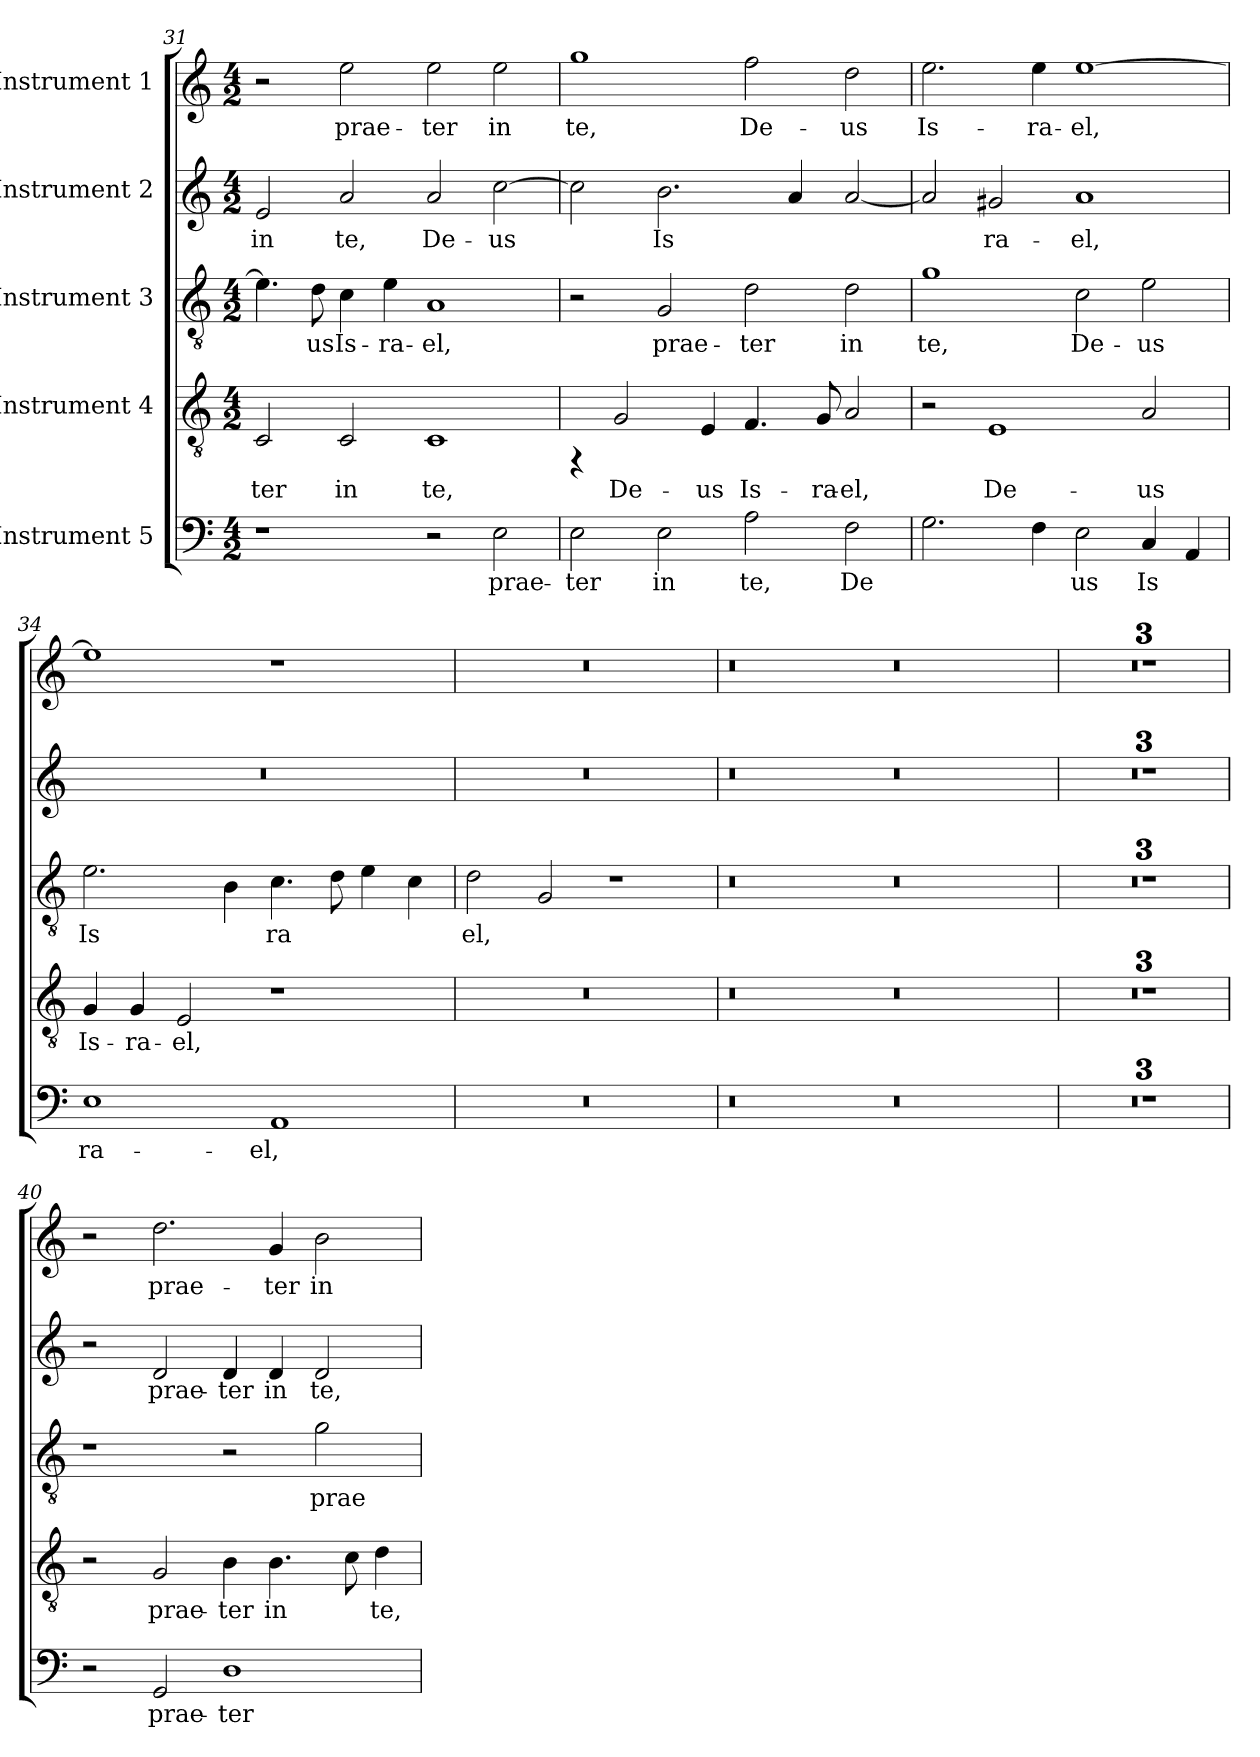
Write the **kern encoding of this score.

**kern	**text	**kern	**text	**kern	**text	**kern	**text	**kern	**text
*part5	*part5	*part4	*part4	*part3	*part3	*part2	*part2	*part1	*part1
*staff5	*staff5	*staff4	*staff4	*staff3	*staff3	*staff2	*staff2	*staff1	*staff1
*I"Instrument 5	*	*I"Instrument 4	*	*I"Instrument 3	*	*I"Instrument 2	*	*I"Instrument 1	*
!!LO:PB:g=z
*clefF4	*	*clefGv2	*	*clefGv2	*	*clefG2	*	*clefG2	*
*k[]	*	*k[]	*	*k[]	*	*k[]	*	*k[]	*
*C:	*	*C:	*	*C:	*	*C:	*	*C:	*
*M4/2	*	*M4/2	*	*M4/2	*	*M4/2	*	*M4/2	*
=31	=31	=31	=31	=31	=31	=31	=31	=31	=31
!	!	!	!LO:LY:b:cj	!	!LO:LY:b:cj	!	!LO:LY:b:cj	!	!
1r	.	2C/	-ter	4.e\]	--	2e/	in	2r	.
!	!	!	!	!	!LO:LY:b:cj	!	!	!	!
.	.	.	.	8d\	-us	.	.	.	.
!	!	!	!LO:LY:b:cj	!	!LO:LY:b:cj	!	!LO:LY:b:cj	!	!LO:LY:b:cj
.	.	2C/	in	4c\	Is-	2a/	te,	2ee\	prae-
!	!	!	!	!	!LO:LY:b:cj	!	!	!	!
.	.	.	.	4e\	-ra-	.	.	.	.
!	!	!	!LO:LY:b:cj	!	!LO:LY:b:cj	!	!LO:LY:b:cj	!	!LO:LY:b:cj
2r	.	1C	te,	1A	-el,	2a/	De-	2ee\	-ter
!	!LO:LY:b:cj	!	!	!	!	!	!LO:LY:b:cj	!	!LO:LY:b:cj
2E\	prae-	.	.	.	.	[>2cc\	-us	2ee\	in
=32	=32	=32	=32	=32	=32	=32	=32	=32	=32
!	!LO:LY:b:cj	!	!	!	!	!	!LO:LY:b:cj	!	!LO:LY:b:cj
2E\	-ter	4rFF	.	2r	.	2cc\]	.	1gg	te,
!	!	!	!LO:LY:b:cj	!	!	!	!	!	!
.	.	2G/	De-	.	.	.	.	.	.
!	!LO:LY:b:cj	!	!	!	!LO:LY:b:cj	!	!LO:LY:b:cj	!	!
2E\	in	.	.	2G/	prae-	2.b\	Is-	.	.
!	!	!	!LO:LY:b:cj	!	!	!	!	!	!
.	.	4E/	-us	.	.	.	.	.	.
!	!LO:LY:b:cj	!	!LO:LY:b:cj	!	!LO:LY:b:cj	!	!	!	!LO:LY:b:cj
2A\	te,	4.F/	Is-	2d\	-ter	.	.	2ff\	De-
!	!	!	!	!	!	!	!LO:LY:b:cj	!	!
.	.	.	.	.	.	4a/	--	.	.
!	!	!	!LO:LY:b:cj	!	!	!	!	!	!
.	.	8G/	-ra-	.	.	.	.	.	.
!	!LO:LY:b:cj	!	!LO:LY:b:cj	!	!LO:LY:b:cj	!	!LO:LY:b:cj	!	!LO:LY:b:cj
2F\	De-	2A/	-el,	2d\	in	[<2a/	--	2dd\	-us
=33	=33	=33	=33	=33	=33	=33	=33	=33	=33
!	!LO:LY:b:cj	!	!	!	!LO:LY:b:cj	!	!LO:LY:b:cj	!	!LO:LY:b:cj
2.G\	--	2r	.	1g	te,	2a/]	--	2.ee\	Is-
!	!	!	!LO:LY:b:cj	!	!	!	!LO:LY:b:cj	!	!
.	.	1E	De-	.	.	2g#X/	-ra-	.	.
!	!LO:LY:b:cj	!	!	!	!	!	!	!	!LO:LY:b:cj
4F\	--	.	.	.	.	.	.	4ee\	-ra-
!	!LO:LY:b:cj	!	!	!	!LO:LY:b:cj	!	!LO:LY:b:cj	!	!LO:LY:b:cj
2E\	-us	.	.	2c\	De-	1a	-el,	[>1ee	-el,
!	!LO:LY:b:cj	!	!LO:LY:b:cj	!	!LO:LY:b:cj	!	!	!	!
4C/	Is-	2A/	-us	2e\	-us	.	.	.	.
!	!LO:LY:b:cj	!	!	!	!	!	!	!	!
4AA/	--	.	.	.	.	.	.	.	.
=34	=34	=34	=34	=34	=34	=34	=34	=34	=34
!	!LO:LY:b:cj	!	!LO:LY:b:cj	!	!LO:LY:b:cj	!	!	!	!LO:LY:b:cj
1E	-ra-	4G/	Is-	2.e\	Is-	0r	.	1ee]	.
!	!	!	!LO:LY:b:cj	!	!	!	!	!	!
.	.	4G/	-ra-	.	.	.	.	.	.
!	!	!	!LO:LY:b:cj	!	!	!	!	!	!
.	.	2E/	-el,	.	.	.	.	.	.
!	!	!	!	!	!LO:LY:b:cj	!	!	!	!
.	.	.	.	4B\	--	.	.	.	.
!	!LO:LY:b:cj	!	!	!	!LO:LY:b:cj	!	!	!	!
1AA	-el,	1r	.	4.c\	-ra-	.	.	1r	.
!	!	!	!	!	!LO:LY:b:cj	!	!	!	!
.	.	.	.	8d\	--	.	.	.	.
!	!	!	!	!	!LO:LY:b:cj	!	!	!	!
.	.	.	.	4e\	--	.	.	.	.
!	!	!	!	!	!LO:LY:b:cj	!	!	!	!
.	.	.	.	4c\	--	.	.	.	.
=35	=35	=35	=35	=35	=35	=35	=35	=35	=35
!	!	!	!	!	!LO:LY:b:cj	!	!	!	!
0r	.	0r	.	2d\	-el,	0r	.	0r	.
!	!	!	!	!	!LO:LY:b:cj	!	!	!	!
.	.	.	.	2G/	.	.	.	.	.
.	.	.	.	1r	.	.	.	.	.
=36	=36	=36	=36	=36	=36	=36	=36	=36	=36
0r	.	0r	.	0r	.	0r	.	0r	.
0r	.	0r	.	0r	.	0r	.	0r	.
=37	=37	=37	=37	=37	=37	=37	=37	=37	=37
0r	.	0r	.	0r	.	0r	.	0r	.
=38	=38	=38	=38	=38	=38	=38	=38	=38	=38
0r	.	0r	.	0r	.	0r	.	0r	.
=39	=39	=39	=39	=39	=39	=39	=39	=39	=39
0r	.	0r	.	0r	.	0r	.	0r	.
!!LO:PB:g=z
=40	=40	=40	=40	=40	=40	=40	=40	=40	=40
2r	.	2r	.	1r	.	2r	.	2r	.
!	!LO:LY:b:cj	!	!LO:LY:b:cj	!	!	!	!LO:LY:b:cj	!	!LO:LY:b:cj
2GG/	prae-	2G/	prae-	.	.	2d/	prae-	2.dd\	prae-
!	!LO:LY:b:cj	!	!LO:LY:b:cj	!	!	!	!LO:LY:b:cj	!	!
1D	-ter	4B\	-ter	2r	.	4d/	-ter	.	.
!	!	!	!LO:LY:b:cj	!	!	!	!LO:LY:b:cj	!	!LO:LY:b:cj
.	.	4.B\	in	.	.	4d/	in	4g/	-ter
!	!	!	!	!	!LO:LY:b:cj	!	!LO:LY:b:cj	!	!LO:LY:b:cj
.	.	.	.	2g\	prae-	2d/	te,	2b\	in
!	!	!	!LO:LY:b:cj	!	!	!	!	!	!
.	.	8c\	.	.	.	.	.	.	.
!	!	!	!LO:LY:b:cj	!	!	!	!	!	!
.	.	4d\	te,	.	.	.	.	.	.
=	=	=	=	=	=	=	=	=	=
*-	*-	*-	*-	*-	*-	*-	*-	*-	*-
